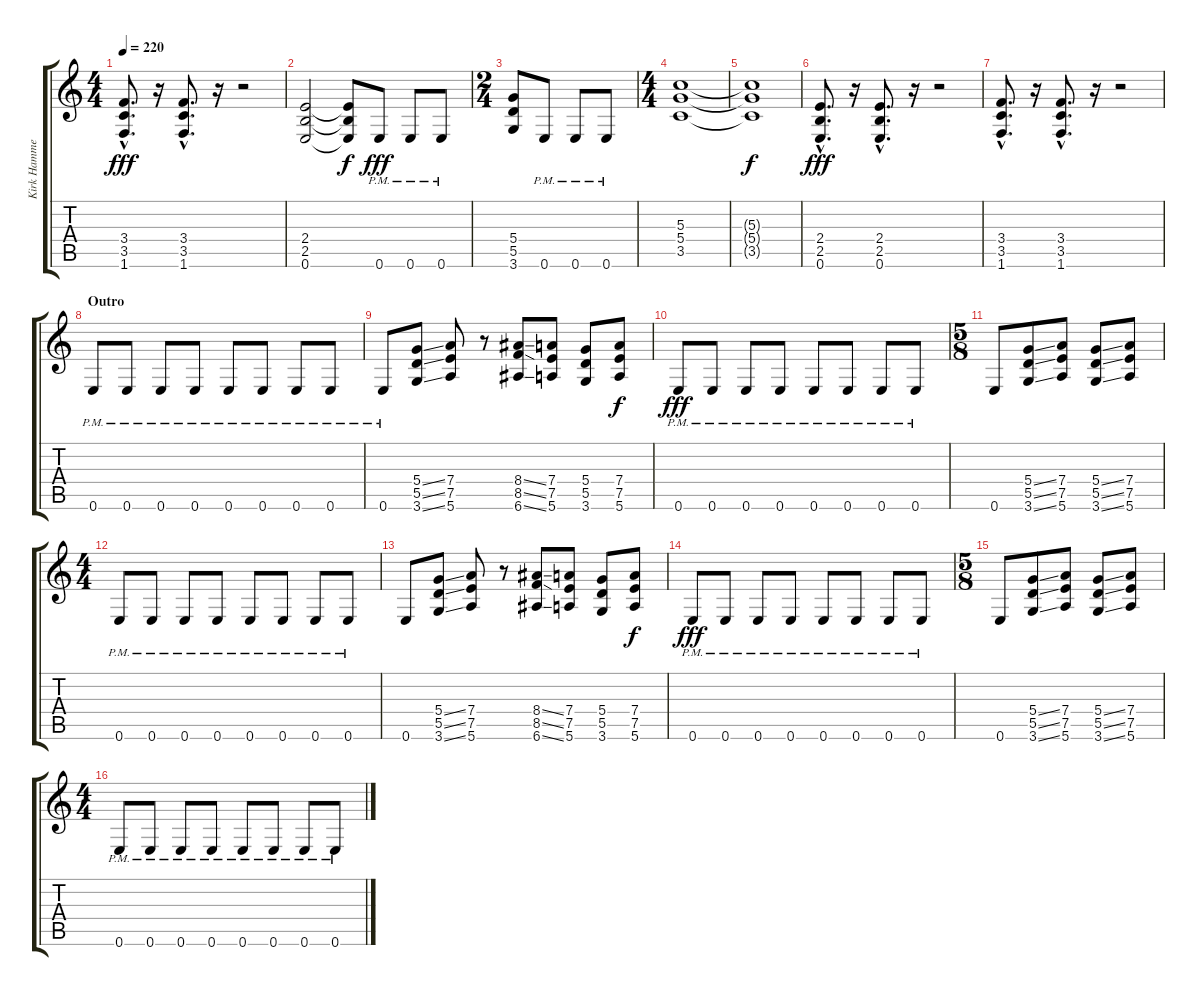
\track ("Kirk Hammet" "Kirk Hamme") {instrument distortionguitar}
\staff {score tabs}
\tuning (E4 B3 G3 D3 A2 E2) {hide}
\ts (4 4)
\tempo 220
\clef g2
\ks c
(3.4{hac} 3.5{hac} 1.6{hac}).8{d dy fff} r.16 (3.4{hac} 3.5{hac} 1.6{hac}).8{d} r.16 r.2 |
(2.4 2.5 0.6).2 (2.4{t} 2.5{t} 0.6{t}).8{dy f} 0.6{pm}.8{dy fff} 0.6{pm}.8 0.6{pm}.8 |
\ts (2 4)
(5.4 5.5 3.6).8 0.6{pm}.8 0.6{pm}.8 0.6{pm}.8 |
\ts (4 4)
(5.3 5.4 3.5).1 |
(5.3{t} 5.4{t} 3.5{t}).1{dy f} |
(2.4{hac} 2.5{hac} 0.6{hac}).8{d dy fff} r.16 (2.4{hac} 2.5{hac} 0.6{hac}).8{d} r.16 r.2 |
(3.4{hac} 3.5{hac} 1.6{hac}).8{d} r.16 (3.4{hac} 3.5{hac} 1.6{hac}).8{d} r.16 r.2 |
\section ("" "Outro")
0.6{pm}.8 0.6{pm}.8 0.6{pm}.8 0.6{pm}.8 0.6{pm}.8 0.6{pm}.8 0.6{pm}.8 0.6{pm}.8 |
0.6{pm}.8 (5.4{ss} 5.5{ss} 3.6{ss}).8 (7.4 7.5 5.6).8 r.8 (8.4{ss} 8.5{ss} 6.6{ss}).8 (7.4 7.5 5.6).8 (5.4 5.5 3.6).8 (7.4 7.5 5.6).8{dy f} |
0.6{pm}.8{dy fff} 0.6{pm}.8 0.6{pm}.8 0.6{pm}.8 0.6{pm}.8 0.6{pm}.8 0.6{pm}.8 0.6{pm}.8 |
\ts (5 8)
0.6.8 (5.4{ss} 5.5{ss} 3.6{ss}).8 (7.4 7.5 5.6).8 (5.4{ss} 5.5{ss} 3.6{ss}).8 (7.4 7.5 5.6).8 |
\ts (4 4)
0.6{pm}.8 0.6{pm}.8 0.6{pm}.8 0.6{pm}.8 0.6{pm}.8 0.6{pm}.8 0.6{pm}.8 0.6{pm}.8 |
0.6.8 (5.4{ss} 5.5{ss} 3.6{ss}).8 (7.4 7.5 5.6).8 r.8 (8.4{ss} 8.5{ss} 6.6{ss}).8 (7.4 7.5 5.6).8 (5.4 5.5 3.6).8 (7.4 7.5 5.6).8{dy f} |
0.6{pm}.8{dy fff} 0.6{pm}.8 0.6{pm}.8 0.6{pm}.8 0.6{pm}.8 0.6{pm}.8 0.6{pm}.8 0.6{pm}.8 |
\ts (5 8)
0.6.8 (5.4{ss} 5.5{ss} 3.6{ss}).8 (7.4 7.5 5.6).8 (5.4{ss} 5.5{ss} 3.6{ss}).8 (7.4 7.5 5.6).8 |
\ts (4 4)
0.6{pm}.8 0.6{pm}.8 0.6{pm}.8 0.6{pm}.8 0.6{pm}.8 0.6{pm}.8 0.6{pm}.8 0.6{pm}.8
